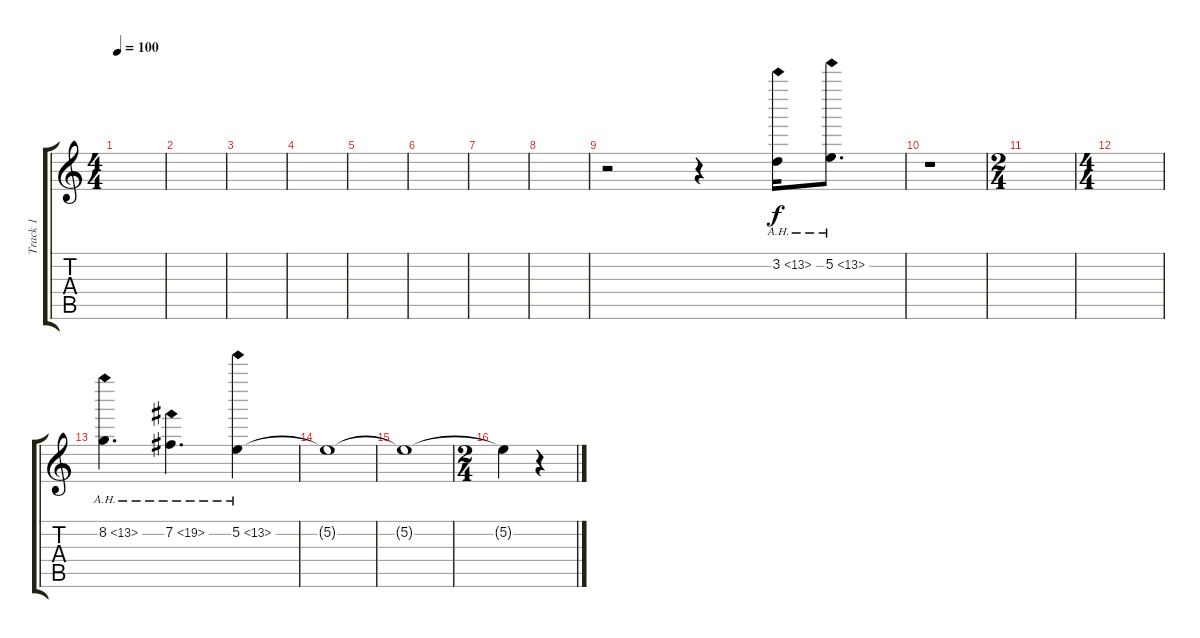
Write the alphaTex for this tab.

\track ("Track 1" "Track 1") {instrument acousticguitarsteel}
\staff {score tabs}
\tuning (E4 B3 G3 D3 A2 E2) {hide}
\ts (4 4)
\tempo 100
\clef g2
\ks c
|
|
|
|
|
|
|
|
r.2 r.4 3.2{ah 10}.16{volume 12} 5.2{ah 8}.8{d} |
r.1{volume 16} |
\ts (2 4)
|
\ts (4 4)
|
8.2{ah 5}.4{d} 7.2{ah 12}.4{d} 5.2{ah 8}.4 |
5.2{t}.1 |
5.2{t}.1 |
\ts (2 4)
5.2{t}.4 r.4
